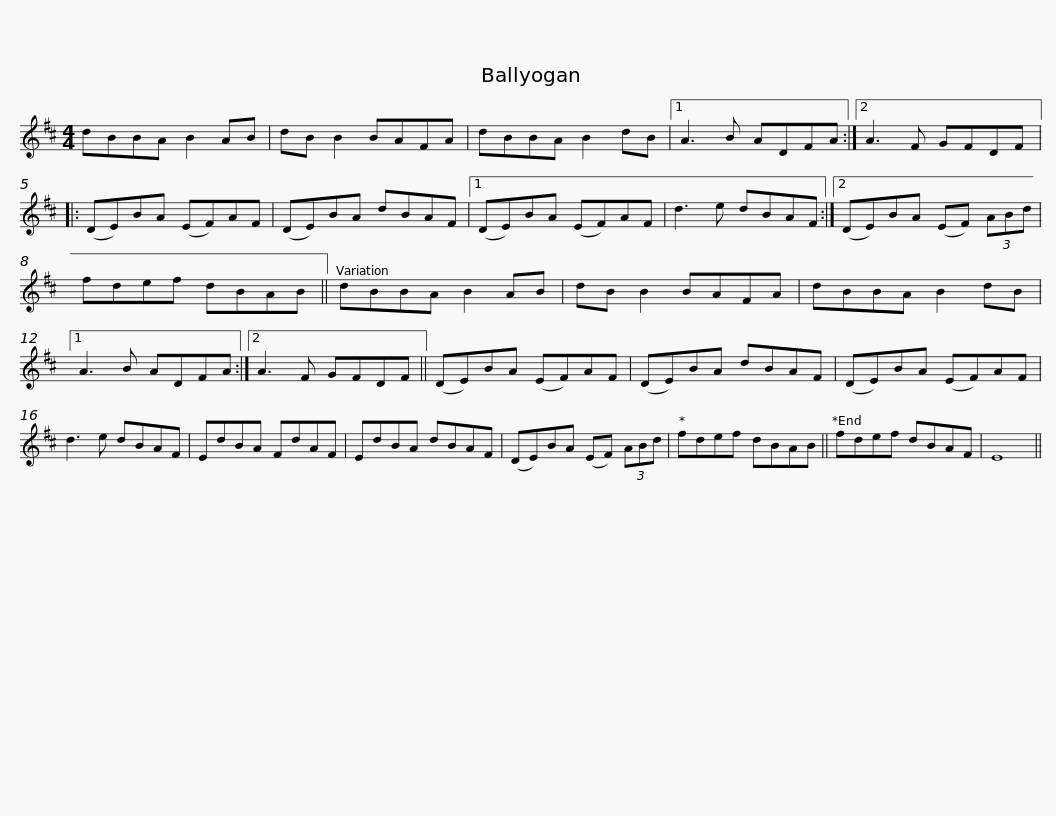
X:1
L:1/8
M:4/4
I:linebreak $
K:Bmin
V:1 treble
V:1
 dBBA B2 AB | dB B2 BAFA | dBBA B2 dB |1 A3 B ADFA :|2 A3 F GFDF |:$ %5
 (DE)BA (EF)AF | (DE)BA dBAF |1 (DE)BA (EF)AF | d3 e dBAF :|2$ (DE)BA (EF) (3ABd | %10
 fdef dBAB ||$ dBBA B2 AB | dB B2 BAFA | dBBA B2 dB |1 A3 B ADFA :|2 %15
 A3 F GFDF ||$ (DE)BA (EF)AF | (DE)BA dBAF | (DE)BA (EF)AF | d3 e dBAF |$ %20
 EdBA FdAF | EdBA dBAF | (DE)BA (EF) (3ABd | fdef dBAB ||$ fdef dBAF | %25
 E8 || %26
